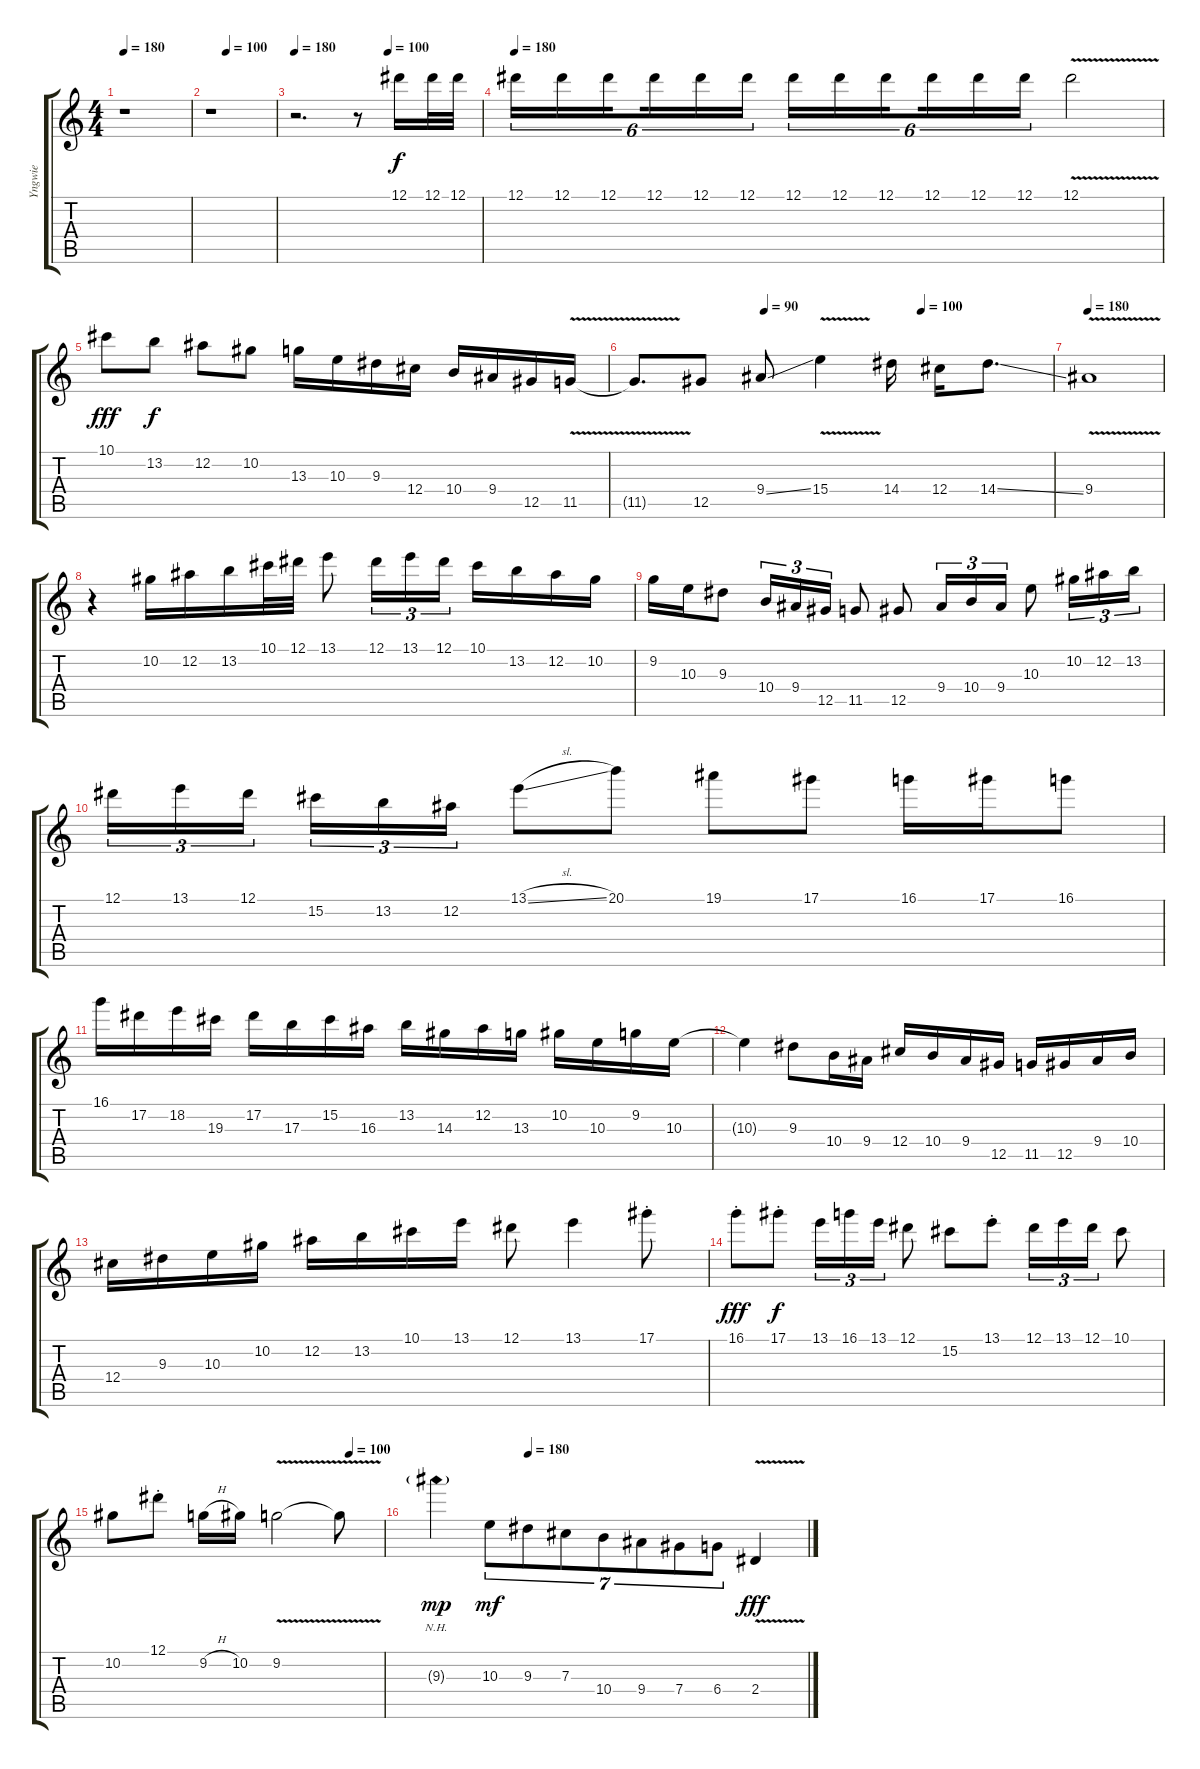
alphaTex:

\track ("Yngwie" "Yngwie") {instrument acousticguitarnylon}
\staff {score tabs}
\tuning (Eb4 Bb3 Gb3 Db3 Ab2 Eb2) {hide}
\ts (4 4)
\tempo 180
\clef g2
\ks c
r.1{dy f instrument acousticguitarnylon} |
\tempo (100 0.25)
r.1 |
\tempo 180
\tempo (100 0.5)
r.2{d} r.8 12.1.16 12.1.32 12.1.32 |
\tempo 180
12.1.16{tu (6 4)} 12.1.16{tu (6 4)} 12.1.16{tu (6 4) beam splitsecondary} 12.1.16{tu (6 4)} 12.1.16{tu (6 4)} 12.1.16{tu (6 4)} 12.1.16{tu (6 4)} 12.1.16{tu (6 4)} 12.1.16{tu (6 4) beam splitsecondary} 12.1.16{tu (6 4)} 12.1.16{tu (6 4)} 12.1.16{tu (6 4)} 12.1{v}.2 |
10.1.8{dy fff} 13.2.8{dy f} 12.2.8 10.2.8 13.3.16 10.3.16 9.3.16 12.4.16 10.4.16 9.4.16 12.5.16 11.5{v}.16 |
\tempo (90 0.3125)
\tempo (100 0.6875)
11.5{t}.8{d} 12.5.8 9.4{ss}.8 15.4{v}.4 14.4.16 12.4.16 14.4{ss}.8{d} |
\tempo 180
9.4{v}.1 |
r.4 10.2.16 12.2.16 13.2.16 10.1.32 12.1.32 13.1.8 12.1.16{tu (3 2)} 13.1.16{tu (3 2)} 12.1.16{tu (3 2)} 10.1.16 13.2.16 12.2.16 10.2.16 |
9.2.16 10.3.16 9.3.8 10.4.16{tu (3 2)} 9.4.16{tu (3 2)} 12.5.16{tu (3 2)} 11.5.8 12.5.8 9.4.16{tu (3 2)} 10.4.16{tu (3 2)} 9.4.16{tu (3 2)} 10.3.8 10.2.16{tu (3 2)} 12.2.16{tu (3 2)} 13.2.16{tu (3 2)} |
12.1.16{tu (3 2)} 13.1.16{tu (3 2)} 12.1.16{tu (3 2) beam splitsecondary} 15.2.16{tu (3 2)} 13.2.16{tu (3 2)} 12.2.16{tu (3 2)} 13.1{sl}.8 20.1.8 19.1.8 17.1.8 16.1.16 17.1.16 16.1.8 |
16.1.16 17.2.16 18.2.16 19.3.16 17.2.16 17.3.16 15.2.16 16.3.16 13.2.16 14.3.16 12.2.16 13.3.16 10.2.16 10.3.16 9.2.16 10.3.16 |
10.3{t}.4 9.3.8 10.4.16 9.4.16 12.4.16 10.4.16 9.4.16 12.5.16 11.5.16 12.5.16 9.4.16 10.4.16 |
12.4.16 9.3.16 10.3.16 10.2.16 12.2.16 13.2.16 10.1.16 13.1.16 12.1.8 13.1.4 17.1{st}.8 |
16.1{st}.8{dy fff} 17.1{st}.8{dy f} 13.1.16{tu (3 2)} 16.1.16{tu (3 2)} 13.1.16{tu (3 2)} 12.1.8 15.2.8 13.1{st}.8 12.1.16{tu (3 2)} 13.1.16{tu (3 2)} 12.1.16{tu (3 2)} 10.1.8 |
\tempo (100 0.875)
10.2.8 12.1{st}.8 9.2{h}.16 10.2.16 9.2{v}.2 9.2{t}.8 |
\tempo (180 0.25)
9.3{nh g}.4{dy mp} 10.3.8{tu (7 4) dy mf} 9.3.8{tu (7 4)} 7.3.8{tu (7 4)} 10.4.8{tu (7 4)} 9.4.8{tu (7 4)} 7.4.8{tu (7 4)} 6.4.8{tu (7 4)} 2.4{v}.4{dy fff}
